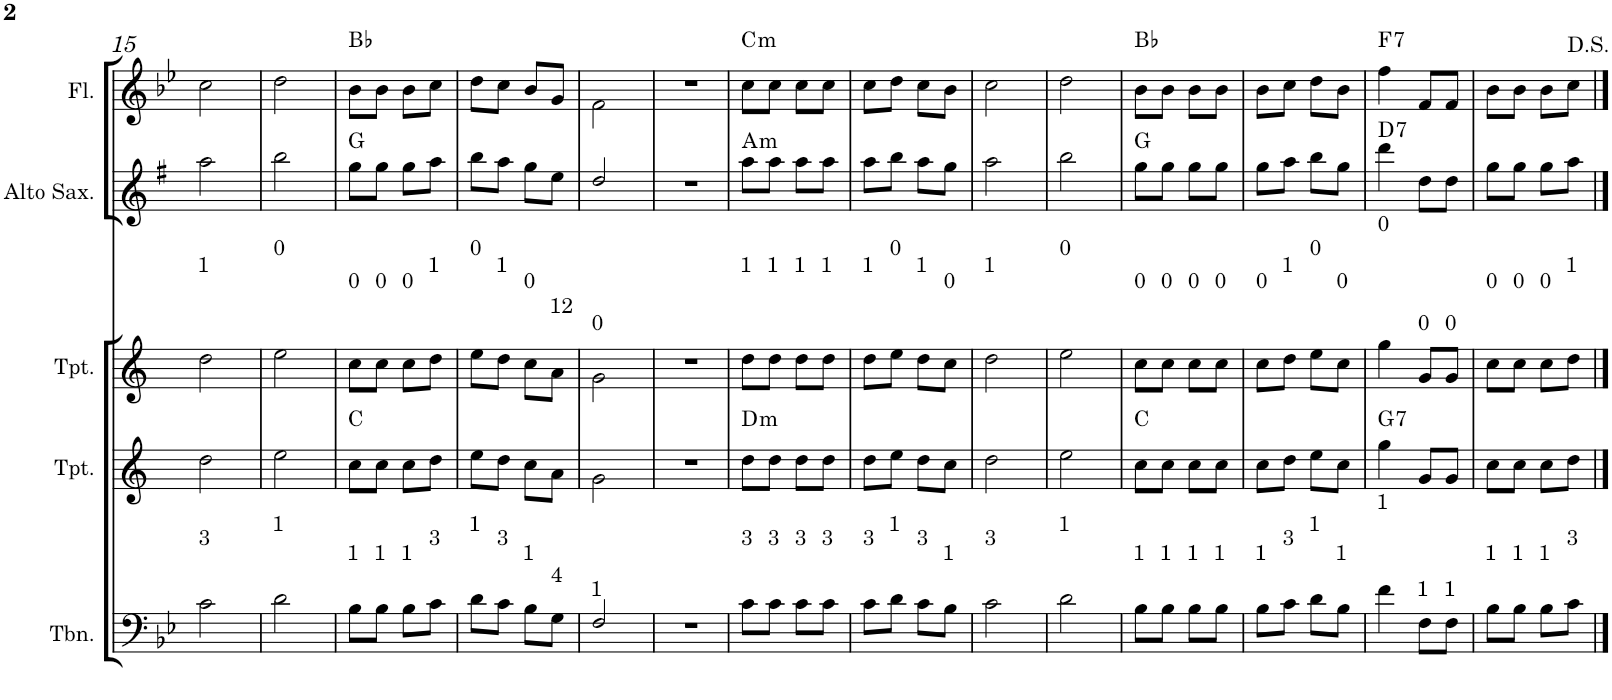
**kern	**kern	**harte	**kern	**kern	**harte	**kern	**harte
*part5	*part4	*part4	*part3	*part2	*part2	*part1	*part1
*staff5	*staff4	*	*staff3	*staff2	*	*staff1	*
*I"C clavF	*I"Bb	*	*I"Bb - Pirata	*I"Eb	*	*I"C clavG	*
!!LO:PB:g=z
*clefF4	*clefG2	*	*clefG2	*clefG2	*	*clefG2	*
*	*Trd1c2	*	*Trd1c2	*Trd5c9	*	*	*
*k[b-e-]	*k[]	*	*k[]	*k[f#]	*	*k[b-e-]	*
*B-:	*	*	*	*G:	*	*B-:	*
*M2/4	*M2/4	*	*M2/4	*M2/4	*	*M2/4	*
=15	=15	=15	=15	=15	=15	=15	=15
!	!	!	!LO:TX:a:t=1	!	!	!	!
!LO:TX:a:t=3	!	!	!	!	!	!	!
2c\	2dd\	.	2dd\	2aa\	.	2cc\	.
=16	=16	=16	=16	=16	=16	=16	=16
!	!	!	!LO:TX:a:t=0	!	!	!	!
!LO:TX:a:t=1	!	!	!	!	!	!	!
2d\	2ee\	.	2ee\	2bb\	.	2dd\	.
=17	=17	=17	=17	=17	=17	=17	=17
!	!	!	!LO:TX:a:t=0	!	!	!	!
!LO:TX:a:t=1	!	!	!	!	!	!	!
8B-\L	8cc\L	C:maj	8cc\L	8gg\L	G:maj	8b-\L	Bb:maj
!	!	!	!LO:TX:a:t=0	!	!	!	!
!LO:TX:a:t=1	!	!	!	!	!	!	!
8B-\J	8cc\J	.	8cc\J	8gg\J	.	8b-\J	.
!	!	!	!LO:TX:a:t=0	!	!	!	!
!LO:TX:a:t=1	!	!	!	!	!	!	!
8B-\L	8cc\L	.	8cc\L	8gg\L	.	8b-\L	.
!	!	!	!LO:TX:a:t=1	!	!	!	!
!LO:TX:a:t=3	!	!	!	!	!	!	!
8c\J	8dd\J	.	8dd\J	8aa\J	.	8cc\J	.
=18	=18	=18	=18	=18	=18	=18	=18
!	!	!	!LO:TX:a:t=0	!	!	!	!
!LO:TX:a:t=1	!	!	!	!	!	!	!
8d\L	8ee\L	.	8ee\L	8bb\L	.	8dd\L	.
!	!	!	!LO:TX:a:t=1	!	!	!	!
!LO:TX:a:t=3	!	!	!	!	!	!	!
8c\J	8dd\J	.	8dd\J	8aa\J	.	8cc\J	.
!	!	!	!LO:TX:a:t=0	!	!	!	!
!LO:TX:a:t=1	!	!	!	!	!	!	!
8B-\L	8cc\L	.	8cc\L	8gg\L	.	8b-/L	.
!	!	!	!LO:TX:a:t=12	!	!	!	!
!LO:TX:a:t=4	!	!	!	!	!	!	!
8G\J	8a\J	.	8a\J	8ee\J	.	8g/J	.
=19	=19	=19	=19	=19	=19	=19	=19
!	!	!	!LO:TX:a:t=0	!	!	!	!
!LO:TX:a:t=1	!	!	!	!	!	!	!
2F/	2g\	.	2g\	2dd/	.	2f\	.
=20	=20	=20	=20	=20	=20	=20	=20
2r	2r	.	2r	2r	.	2r	.
=21	=21	=21	=21	=21	=21	=21	=21
!	!	!	!LO:TX:a:t=1	!	!	!	!
!LO:TX:a:t=3	!	!LO:H:kt=m	!	!	!LO:H:kt=m	!	!LO:H:kt=m
8c\L	8dd\L	D:min	8dd\L	8aa\L	A:min	8cc\L	C:min
!	!	!	!LO:TX:a:t=1	!	!	!	!
!LO:TX:a:t=3	!	!	!	!	!	!	!
8c\J	8dd\J	.	8dd\J	8aa\J	.	8cc\J	.
!	!	!	!LO:TX:a:t=1	!	!	!	!
!LO:TX:a:t=3	!	!	!	!	!	!	!
8c\L	8dd\L	.	8dd\L	8aa\L	.	8cc\L	.
!	!	!	!LO:TX:a:t=1	!	!	!	!
!LO:TX:a:t=3	!	!	!	!	!	!	!
8c\J	8dd\J	.	8dd\J	8aa\J	.	8cc\J	.
=22	=22	=22	=22	=22	=22	=22	=22
!	!	!	!LO:TX:a:t=1	!	!	!	!
!LO:TX:a:t=3	!	!	!	!	!	!	!
8c\L	8dd\L	.	8dd\L	8aa\L	.	8cc\L	.
!	!	!	!LO:TX:a:t=0	!	!	!	!
!LO:TX:a:t=1	!	!	!	!	!	!	!
8d\J	8ee\J	.	8ee\J	8bb\J	.	8dd\J	.
!	!	!	!LO:TX:a:t=1	!	!	!	!
!LO:TX:a:t=3	!	!	!	!	!	!	!
8c\L	8dd\L	.	8dd\L	8aa\L	.	8cc\L	.
!	!	!	!LO:TX:a:t=0	!	!	!	!
!LO:TX:a:t=1	!	!	!	!	!	!	!
8B-\J	8cc\J	.	8cc\J	8gg\J	.	8b-\J	.
=23	=23	=23	=23	=23	=23	=23	=23
!	!	!	!LO:TX:a:t=1	!	!	!	!
!LO:TX:a:t=3	!	!	!	!	!	!	!
2c\	2dd\	.	2dd\	2aa\	.	2cc\	.
=24	=24	=24	=24	=24	=24	=24	=24
!	!	!	!LO:TX:a:t=0	!	!	!	!
!LO:TX:a:t=1	!	!	!	!	!	!	!
2d\	2ee\	.	2ee\	2bb\	.	2dd\	.
=25	=25	=25	=25	=25	=25	=25	=25
!	!	!	!LO:TX:a:t=0	!	!	!	!
!LO:TX:a:t=1	!	!	!	!	!	!	!
8B-\L	8cc\L	C:maj	8cc\L	8gg\L	G:maj	8b-\L	Bb:maj
!	!	!	!LO:TX:a:t=0	!	!	!	!
!LO:TX:a:t=1	!	!	!	!	!	!	!
8B-\J	8cc\J	.	8cc\J	8gg\J	.	8b-\J	.
!	!	!	!LO:TX:a:t=0	!	!	!	!
!LO:TX:a:t=1	!	!	!	!	!	!	!
8B-\L	8cc\L	.	8cc\L	8gg\L	.	8b-\L	.
!	!	!	!LO:TX:a:t=0	!	!	!	!
!LO:TX:a:t=1	!	!	!	!	!	!	!
8B-\J	8cc\J	.	8cc\J	8gg\J	.	8b-\J	.
=26	=26	=26	=26	=26	=26	=26	=26
!	!	!	!LO:TX:a:t=0	!	!	!	!
!LO:TX:a:t=1	!	!	!	!	!	!	!
8B-\L	8cc\L	.	8cc\L	8gg\L	.	8b-\L	.
!	!	!	!LO:TX:a:t=1	!	!	!	!
!LO:TX:a:t=3	!	!	!	!	!	!	!
8c\J	8dd\J	.	8dd\J	8aa\J	.	8cc\J	.
!	!	!	!LO:TX:a:t=0	!	!	!	!
!LO:TX:a:t=1	!	!	!	!	!	!	!
8d\L	8ee\L	.	8ee\L	8bb\L	.	8dd\L	.
!	!	!	!LO:TX:a:t=0	!	!	!	!
!LO:TX:a:t=1	!	!	!	!	!	!	!
8B-\J	8cc\J	.	8cc\J	8gg\J	.	8b-\J	.
=27	=27	=27	=27	=27	=27	=27	=27
!	!	!	!LO:TX:a:t=0	!	!	!	!
!LO:TX:a:t=1	!	!LO:H:kt=7	!	!	!LO:H:kt=7	!	!LO:H:kt=7
4f\	4gg\	G:7	4gg\	4ddd\	D:7	4ff\	F:7
!	!	!	!LO:TX:a:t=0	!	!	!	!
!LO:TX:a:t=1	!	!	!	!	!	!	!
8F\L	8g/L	.	8g/L	8dd\L	.	8f/L	.
!	!	!	!LO:TX:a:t=0	!	!	!	!
!LO:TX:a:t=1	!	!	!	!	!	!	!
8F\J	8g/J	.	8g/J	8dd\J	.	8f/J	.
=28	=28	=28	=28	=28	=28	=28	=28
!	!	!	!LO:TX:a:t=0	!	!	!	!
!LO:TX:a:t=1	!	!	!	!	!	!	!
8B-\L	8cc\L	.	8cc\L	8gg\L	.	8b-\L	.
!	!	!	!LO:TX:a:t=0	!	!	!	!
!LO:TX:a:t=1	!	!	!	!	!	!	!
8B-\J	8cc\J	.	8cc\J	8gg\J	.	8b-\J	.
!	!	!	!LO:TX:a:t=0	!	!	!	!
!LO:TX:a:t=1	!	!	!	!	!	!	!
8B-\L	8cc\L	.	8cc\L	8gg\L	.	8b-\L	.
!	!	!	!LO:TX:a:t=1	!	!	!	!
!LO:TX:a:t=3	!	!	!	!	!	!	!
8c\J	8dd\J	.	8dd\J	8aa\J	.	8cc\J	.
==	==	==	==	==	==	==	==
*-	*-	*-	*-	*-	*-	*-	*-
